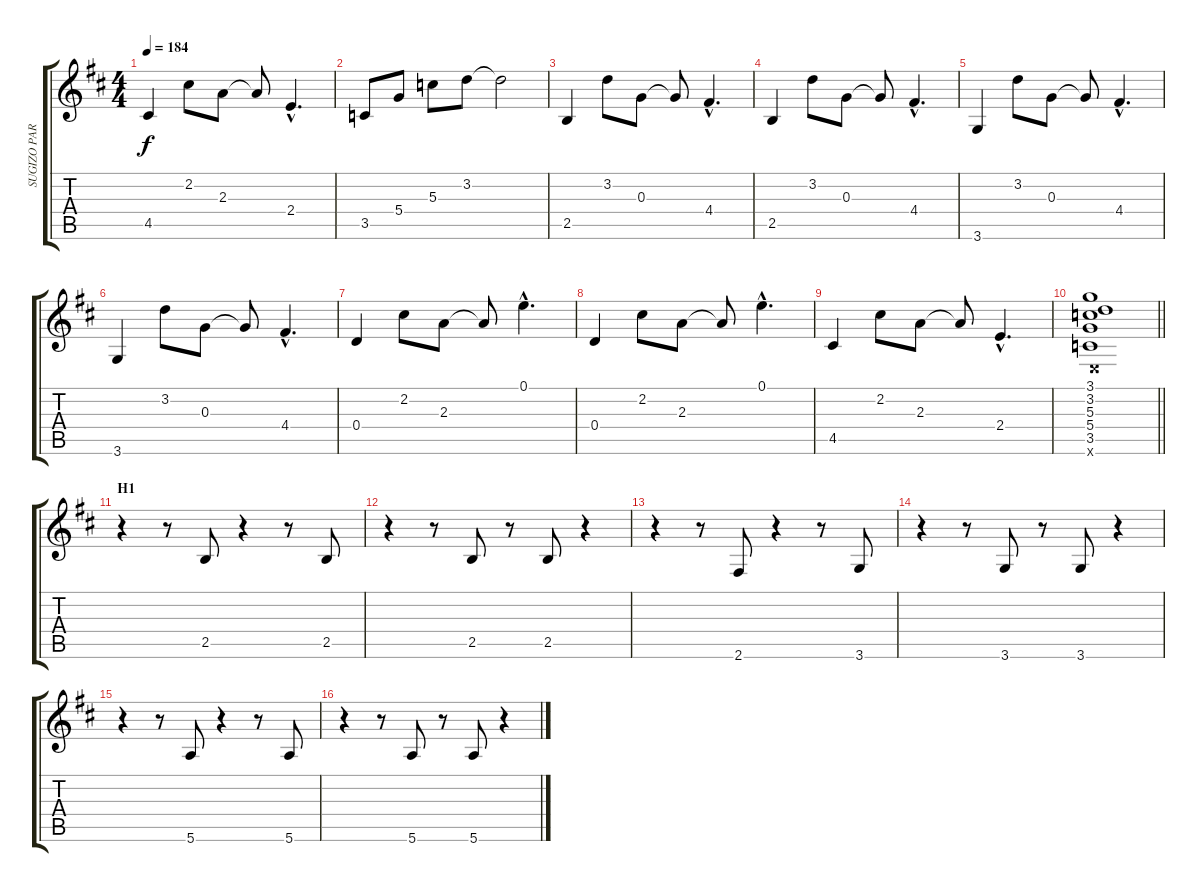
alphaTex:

\track ("SUGIZO PART 1" "SUGIZO PAR") {instrument acousticguitarsteel}
\staff {score tabs}
\tuning (E4 B3 G3 D3 A2 E2) {hide}
\ts (4 4)
\tempo 184
\clef g2
\ks bminor
4.5.4{dy f} 2.2.8 2.3.8 2.3{t}.8 2.4{hac}.4{d} |
3.5.8 5.4.8 5.3.8 3.2.8 3.2{t}.2 |
2.5.4 3.2.8 0.3.8 0.3{t}.8 4.4{hac}.4{d} |
2.5.4 3.2.8 0.3.8 0.3{t}.8 4.4{hac}.4{d} |
3.6.4 3.2.8 0.3.8 0.3{t}.8 4.4{hac}.4{d} |
3.6.4 3.2.8 0.3.8 0.3{t}.8 4.4{hac}.4{d} |
0.4.4 2.2.8 2.3.8 2.3{t}.8 0.1{hac}.4{d} |
0.4.4 2.2.8 2.3.8 2.3{t}.8 0.1{hac}.4{d} |
4.5.4 2.2.8 2.3.8 2.3{t}.8 2.4{hac}.4{d} |
\barLineRight lightlight
(3.1 3.2 5.3 5.4 3.5 0.6{x}).1 |
\section ("" "H1")
r.4 r.8 2.5.8 r.4 r.8 2.5.8 |
r.4 r.8 2.5.8 r.8 2.5.8 r.4 |
r.4 r.8 2.6.8 r.4 r.8 3.6.8 |
r.4 r.8 3.6.8 r.8 3.6.8 r.4 |
r.4 r.8 5.6.8 r.4 r.8 5.6.8 |
r.4 r.8 5.6.8 r.8 5.6.8 r.4
